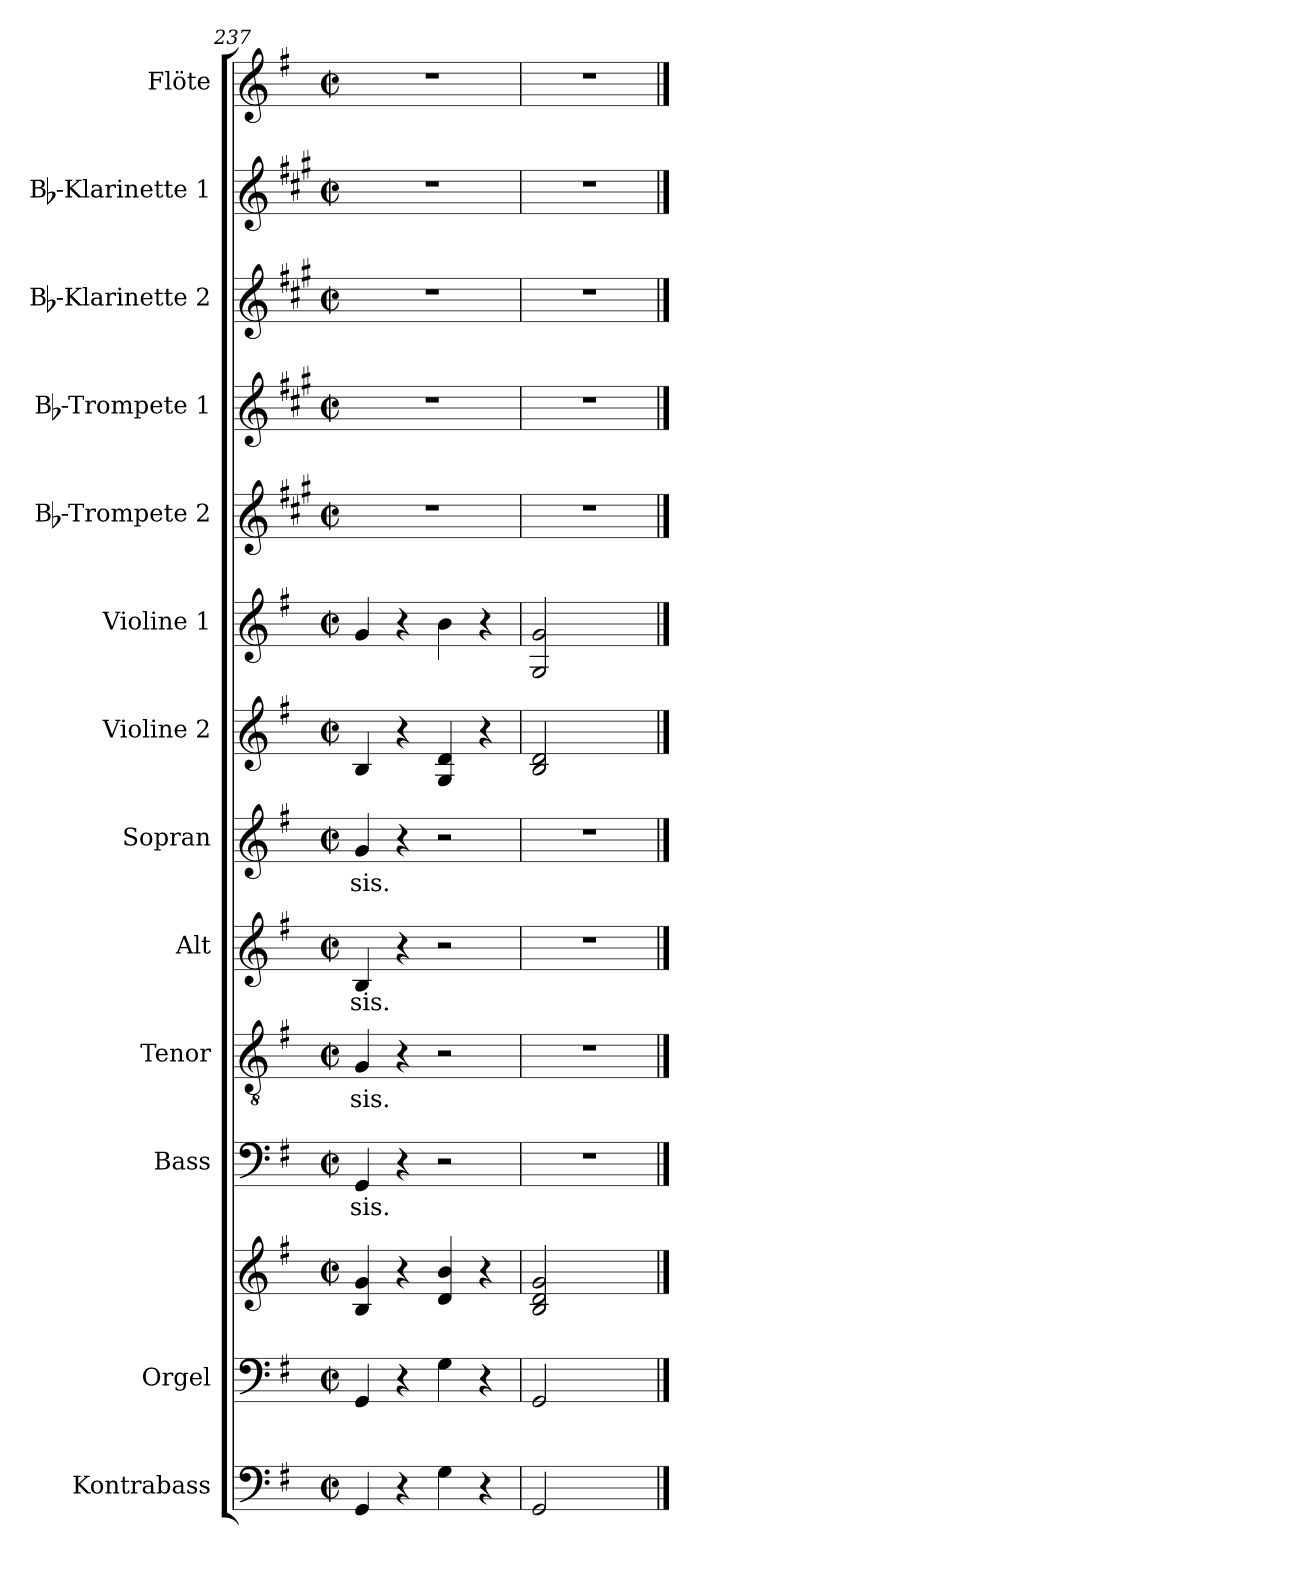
**kern	**kern	**kern	**kern	**text	**kern	**text	**kern	**text	**kern	**text	**kern	**kern	**kern	**kern	**kern	**kern	**kern
*part13	*part12	*part12	*part11	*part11	*part10	*part10	*part9	*part9	*part8	*part8	*part7	*part6	*part5	*part4	*part3	*part2	*part1
*staff14	*staff13	*staff12	*staff11	*staff11	*staff10	*staff10	*staff9	*staff9	*staff8	*staff8	*staff7	*staff6	*staff5	*staff4	*staff3	*staff2	*staff1
*I"Kontrabass	*I"Orgel	*	*I"Bass	*	*I"Tenor	*	*I"Alt	*	*I"Sopran	*	*I"Violine 2	*I"Violine 1	*I"Bb-Trompete 2	*I"Bb-Trompete 1	*I"Bb-Klarinette 2	*I"Bb-Klarinette 1	*I"Flöte
*I'Kb.	*I'Org.	*	*I'B.	*	*I'T.	*	*I'A.	*	*I'S.	*	*I'Vl. 2	*I'Vl. 1	*I'Bb Trp. 2	*I'Bb Trp. 1	*I'Bb Kl. 2	*I'Bb Kl. 1	*I'Fl.
*clefF4	*clefF4	*clefG2	*clefF4	*	*clefGv2	*	*clefG2	*	*clefG2	*	*clefG2	*clefG2	*clefG2	*clefG2	*clefG2	*clefG2	*clefG2
*ITrd7c12	*	*	*	*	*	*	*	*	*	*	*	*	*ITrd1c2	*ITrd1c2	*ITrd1c2	*ITrd1c2	*
*k[f#]	*k[f#]	*k[f#]	*k[f#]	*	*k[f#]	*	*k[f#]	*	*k[f#]	*	*k[f#]	*k[f#]	*k[f#]	*k[f#]	*k[f#]	*k[f#]	*k[f#]
*G:	*G:	*G:	*G:	*	*G:	*	*G:	*	*G:	*	*G:	*G:	*G:	*G:	*G:	*G:	*G:
*M2/2	*M2/2	*M2/2	*M2/2	*	*M2/2	*	*M2/2	*	*M2/2	*	*M2/2	*M2/2	*M2/2	*M2/2	*M2/2	*M2/2	*M2/2
*met(c|)	*met(c|)	*met(c|)	*met(c|)	*	*met(c|)	*	*met(c|)	*	*met(c|)	*	*met(c|)	*met(c|)	*met(c|)	*met(c|)	*met(c|)	*met(c|)	*met(c|)
=237	=237	=237	=237	=237	=237	=237	=237	=237	=237	=237	=237	=237	=237	=237	=237	=237	=237
!	!	!	!	!LO:LY:b	!	!LO:LY:b	!	!LO:LY:b	!	!LO:LY:b	!	!	!	!	!	!	!
4GGG/	4GG/	4B/ 4g/	4GG/	-sis.	4G/	-sis.	4B/	-sis.	4g/	-sis.	4B/	4g/	1r	1r	1r	1r	1r
4r	4r	4r	4r	.	4r	.	4r	.	4r	.	4r	4r	.	.	.	.	.
4GG\	4G\	4d/ 4b/	2r	.	2r	.	2r	.	2r	.	4G/ 4d/	4b\	.	.	.	.	.
4r	4r	4r	.	.	.	.	.	.	.	.	4r	4r	.	.	.	.	.
=238	=238	=238	=238	=238	=238	=238	=238	=238	=238	=238	=238	=238	=238	=238	=238	=238	=238
2GGG/	2GG/	2B/ 2d/ 2g/	1r	.	1r	.	1r	.	1r	.	2B/ 2d/	2G/ 2g/	1r	1r	1r	1r	1r
2ryy	2ryy	2ryy	.	.	.	.	.	.	.	.	2ryy	2ryy	.	.	.	.	.
==	==	==	==	==	==	==	==	==	==	==	==	==	==	==	==	==	==
*-	*-	*-	*-	*-	*-	*-	*-	*-	*-	*-	*-	*-	*-	*-	*-	*-	*-
